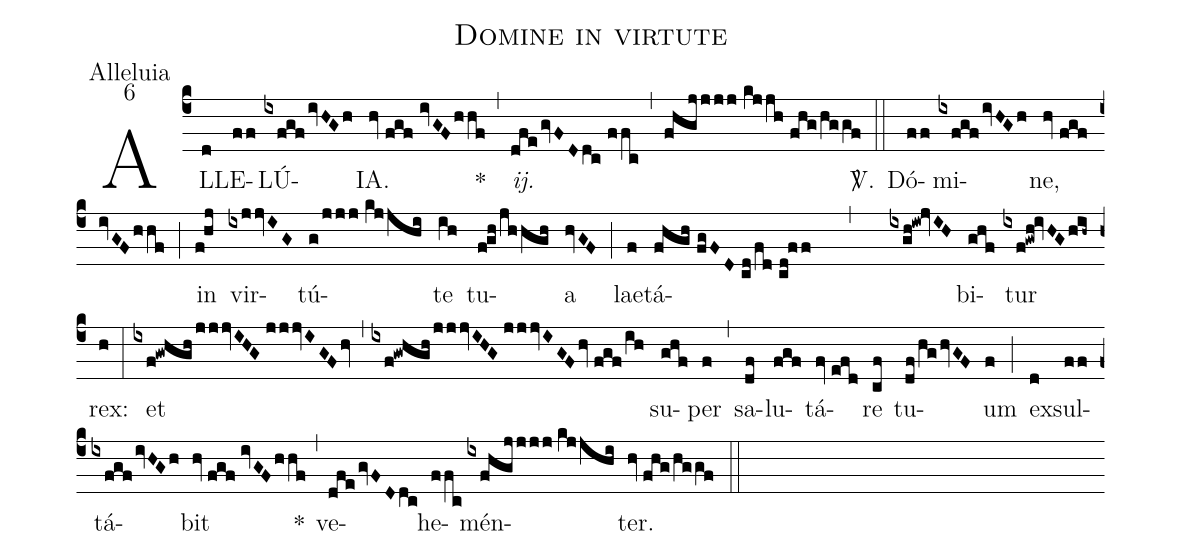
name:Domine in virtute;
office-part:Alleluia;
mode:6;
%%
(c4) AL(d)LE(ff)LÚ(ixfgf/ivHGh)IA.(hv//fgf//ivGF/hhf) *(,) <i>ij.</i>(dfe/gvFD/dc//ffc) (,) (fhgj/jjj//kj/jh//fhg/hg/gf) <sp>V/</sp>.(::) Dó(ff)mi(ixfgf/ivHGh)ne,(hv//fgf//ivGF/hhf) (;) in(f!hj) vir(ixjjvIG)tú(g/jjj//kj/jhi)te(ih) tu(f!gh/jh/hgh)a(hvGF) (;) lae(f)tá(fhgh//fgFD//cd/fd//cd!ff , ixgh!iw!jvIH)bi(ghf)tur(ixf!gwh!ivHG/hih~) rex:(h) (:) et(ixf!gwhgh/jjjvIHG//jjjvIGF/hv) (,) (ixf!gwhgh/jjjvIHG//jjjvIGF/hv//fgf/ih) su(ghf)per(f) (,) sa(df)lu(fgf)tá(fv//efd)re(cf) tu(df/hg/hvGF)um(f) (;) ex(d)sul(ff)tá(ixfgf/ivHGh)bit(hv//fgf//ivGF/hhf) *(,) ve(dfe/gvFD/dc)he(ffc)mén(ixfhgj/jjj//kj/jhi)ter.(hv//fhg/hggf) (::)
